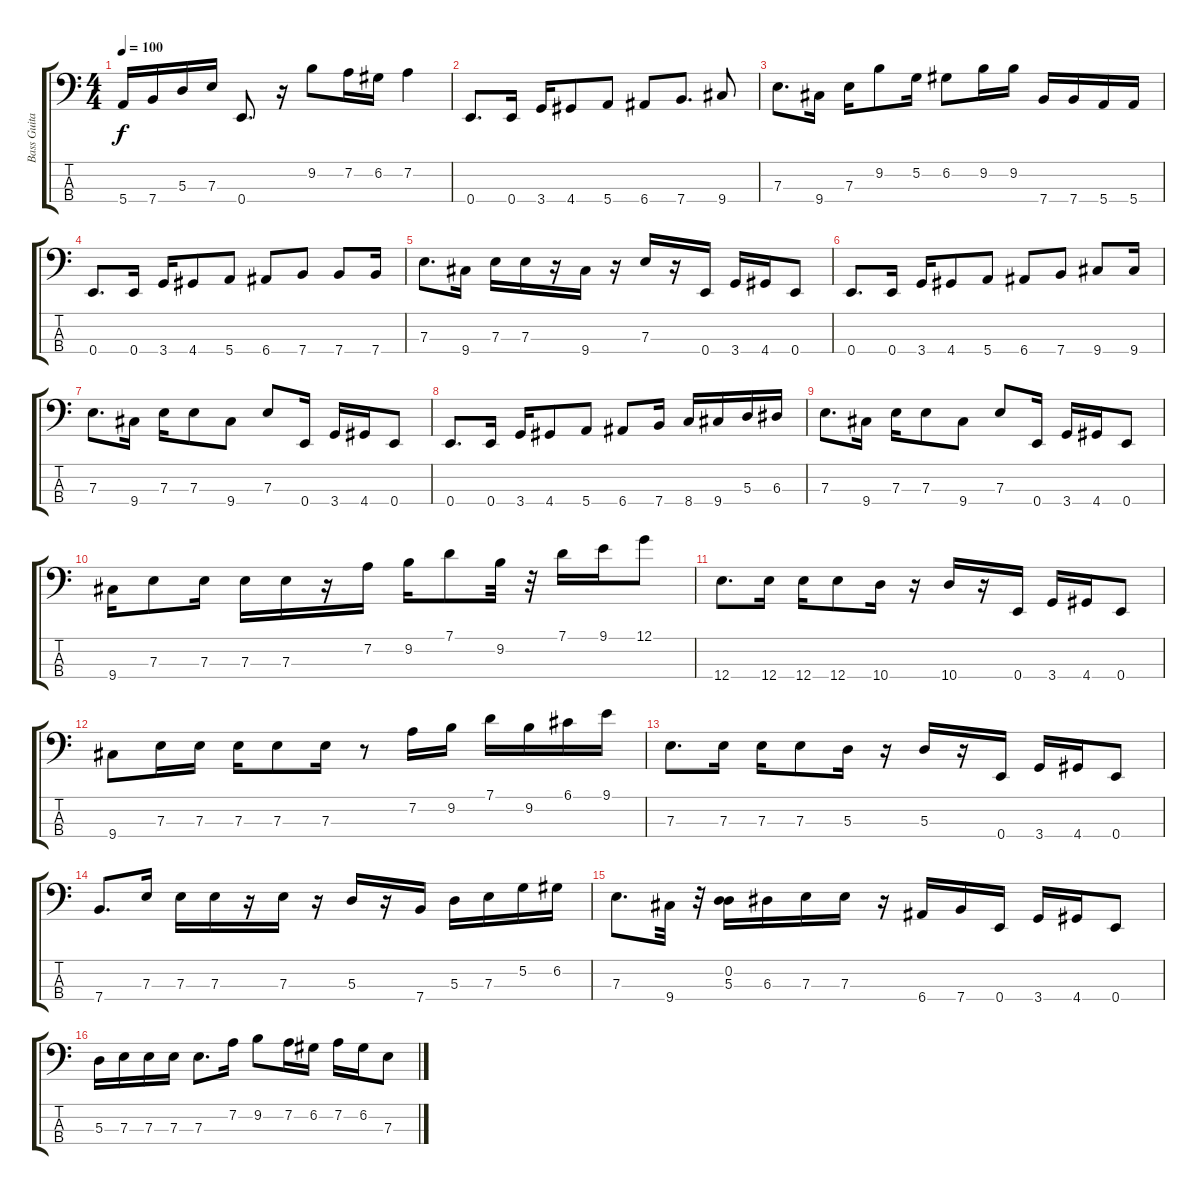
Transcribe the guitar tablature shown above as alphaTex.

\track ("Bass Guitar" "Bass Guita") {instrument electricbassfinger}
\staff {score tabs}
\tuning (G2 D2 A1 E1) {hide}
\ts (4 4)
\tempo 100
\clef f4
\ks c
5.4.16{dy f} 7.4.16 5.3.16 7.3.16 0.4.8{d} r.16 9.2.8 7.2.16 6.2.16 7.2.4 |
0.4.8{d} 0.4.16 3.4.16 4.4.8 5.4.8 6.4.8 7.4.8{d} 9.4.8 |
7.3.8{d} 9.4.16 7.3.16 9.2.8 5.2.16 6.2.8 9.2.16 9.2.16 7.4.16 7.4.16 5.4.16 5.4.16 |
0.4.8{d} 0.4.16 3.4.16 4.4.8 5.4.8 6.4.8 7.4.8 7.4.8 7.4.16 |
7.3.8{d} 9.4.16 7.3.16 7.3.16 r.16 9.4.16 r.16 7.3.16 r.16 0.4.16 3.4.16 4.4.16 0.4.8 |
0.4.8{d} 0.4.16 3.4.16 4.4.8 5.4.8 6.4.8 7.4.8 9.4.8 9.4.16 |
7.3.8{d} 9.4.16 7.3.16 7.3.8 9.4.8 7.3.8 0.4.16 3.4.16 4.4.16 0.4.8 |
0.4.8{d} 0.4.16 3.4.16 4.4.8 5.4.8 6.4.8 7.4.16 8.4.16 9.4.16 5.3.16 6.3.16 |
7.3.8{d} 9.4.16 7.3.16 7.3.8 9.4.8 7.3.8 0.4.16 3.4.16 4.4.16 0.4.8 |
9.4.16 7.3.8 7.3.16 7.3.16 7.3.16 r.16 7.2.16 9.2.16 7.1.8 9.2.32 r.32 7.1.16 9.1.16 12.1.8 |
12.4.8{d} 12.4.16 12.4.16 12.4.8 10.4.16 r.16 10.4.16 r.16 0.4.16 3.4.16 4.4.16 0.4.8 |
9.4.8 7.3.16 7.3.16 7.3.16 7.3.8 7.3.16 r.8 7.2.16 9.2.16 7.1.16 9.2.16 6.1.16 9.1.16 |
7.3.8{d} 7.3.16 7.3.16 7.3.8 5.3.16 r.16 5.3.16 r.16 0.4.16 3.4.16 4.4.16 0.4.8 |
7.4.8{d} 7.3.16 7.3.16 7.3.16 r.16 7.3.16 r.16 5.3.16 r.16 7.4.16 5.3.16 7.3.16 5.2.16 6.2.16 |
7.3.8{d} 9.4.32 r.32 (0.2 5.3).16 6.3.16 7.3.16 7.3.16 r.16 6.4.16 7.4.16 0.4.16 3.4.16 4.4.16 0.4.8 |
5.3.16 7.3.16 7.3.16 7.3.16 7.3.8{d} 7.2.16 9.2.8 7.2.16 6.2.16 7.2.16 6.2.16 7.3.8
